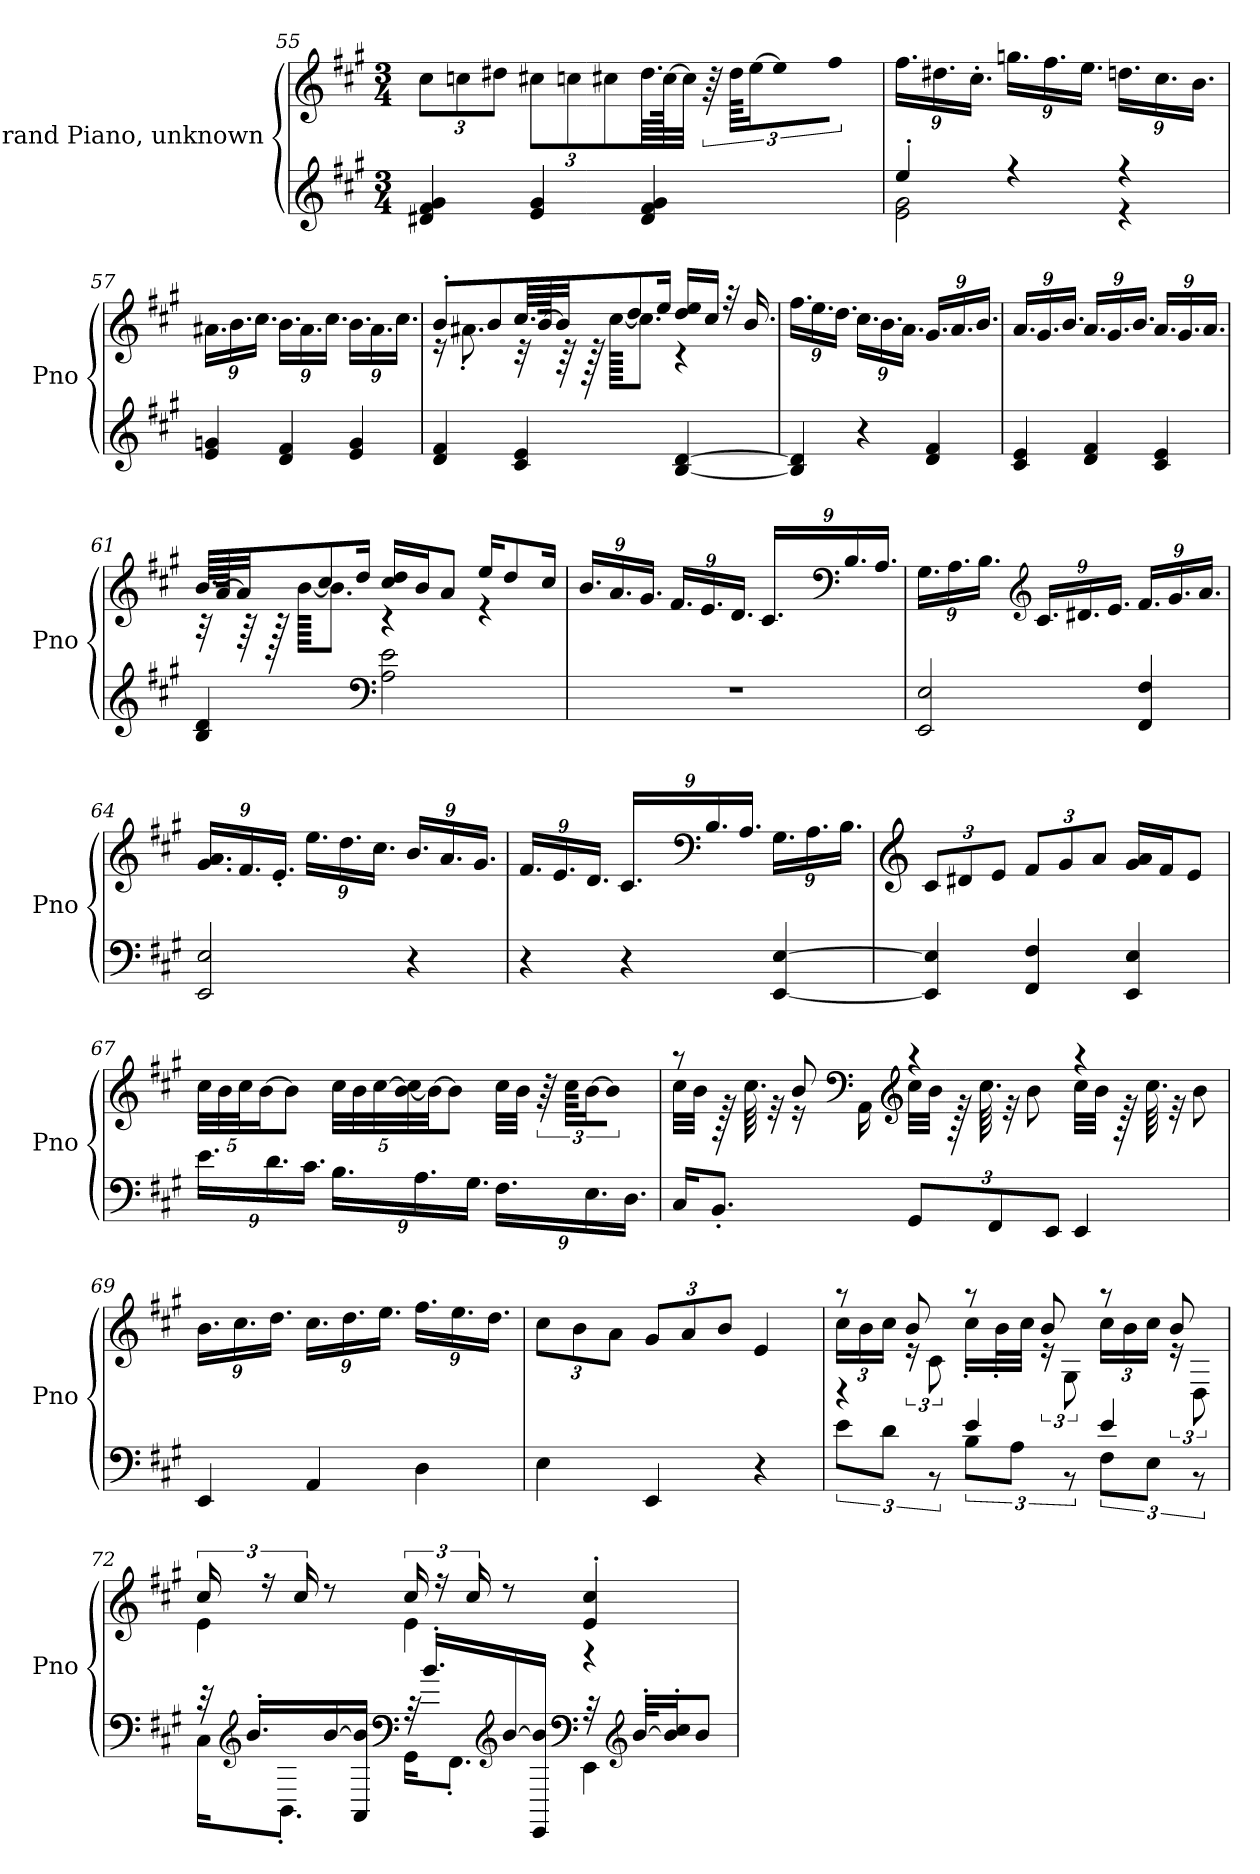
**kern	**kern
*part1	*part1
*staff2	*staff1
*I"Grand Piano, unknown	*
*I'Pno	*
*clefG2	*clefG2
*k[f#c#g#]	*k[f#c#g#]
*M3/4	*M3/4
*	*Xbrackettup
=55	=55
4d#X/ 4f#/ 4g#/	12cc#\L
.	12ccn\
.	12dd#X\J
4e/ 4g#/	12cc#X\L
.	12ccn\
.	12cc#X\
4d#/ 4f#/ 4g#/	64.dd#\LLL
.	[128cc#\JK
.	32cc#\JJJ]
*	*brackettup
.	96r
.	96dd#\KKLL
.	[24ee\
.	16ee\]
.	16ff#\JJ
!!LO:LB:g=z
=56	=56
*^	*
*	*	*Xbrackettup
4ee'/	2e\ 2g#\	18.ff#\LL
.	.	18.dd#X\
.	.	18.cc#'\JJ
4r	.	18.ggn\LL
.	.	18.ff#\
.	.	18.ee\JJ
4r	4r	18.ddn\LL
.	.	18.cc#\
.	.	18.b\JJ
*v	*v	*
=57	=57
4e/ 4gn/	18.a#X\LL
.	18.b\
.	18.cc#\JJ
4d/ 4f#/	18.b\LL
.	18.a#\
.	18.cc#\JJ
4e/ 4g/	18.b\LL
.	18.a#\
.	18.cc#\JJ
!!LO:LB:g=z
=58	=58
*	*^
4d/ 4f#/	8b'/L	16r
.	.	8.a#X'\
.	8b/	.
4c#/ 4e/	64.cc#/LLL	32r
.	[128b/JK	.
.	32b/JJ]	64r
.	.	128r
.	.	[128cc#\KKKKL
.	8dd/	8.cc#\J]
.	16ee/Jk	.
[4B/ [4d/	16dd/ 16ee/LL	4r
.	16cc#/JJ	.
.	32r	.
.	16.b/	.
*	*v	*v
=59	=59
4B/] 4d/]	18.ff#\LL
.	18.ee\
.	18.dd\JJ
4r	18.cc#\LL
.	18.b\
.	18.a\JJ
4d/ 4f#/	18.g#/LL
.	18.a/
.	18.b/JJ
=60	=60
4c#/ 4e/	18.a/LL
.	18.g#/
.	18.b/JJ
4d/ 4f#/	18.a/LL
.	18.g#/
.	18.b/JJ
4c#/ 4e/	18.a/LL
.	18.g#/
.	18.a/JJ
!!LO:LB:g=z
=61	=61
*	*^
4B/ 4d/	64.b/LLLL	32r
.	[128a/JK	.
.	32a/JJ]	64r
.	.	128r
.	.	[128b\KKKKL
.	8cc#/	8.b\J]
.	16dd/Jk	.
*clefF4	*	*
2A\ 2e\	16cc#/ 16dd/LL	4r
.	16b/J	.
.	8a/J	.
.	16ee/KL	4r
.	8dd/	.
.	16cc#/Jk	.
*	*v	*v
=62	=62
2.r	18.b/LL
.	18.a/
.	18.g#/JJ
.	18.f#/LL
.	18.e/
.	18.d/JJ
.	18.c#/LL
*	*clefF4
.	18.B/
.	18.A/JJ
=63	=63
2EE/ 2E/	18.G#\LL
.	18.A\
.	18.B\JJ
*	*clefG2
.	18.c#/LL
.	18.d#X/
.	18.e/JJ
4FF#/ 4F#/	18.f#/LL
.	18.g#/
.	18.a/JJ
!!LO:LB:g=z
=64	=64
2EE/ 2E/	18.g#/ 18.a/LL
.	18.f#/
.	18.e'/JJ
.	18.ee\LL
.	18.dd\
.	18.cc#\JJ
4r	18.b/LL
.	18.a/
.	18.g#/JJ
=65	=65
4r	18.f#/LL
.	18.e/
.	18.d/JJ
4r	18.c#/LL
*	*clefF4
.	18.B/
.	18.A/JJ
[4EE/ [4E/	18.G#\LL
.	18.A\
.	18.B\JJ
=66	=66
*	*clefG2
4EE/] 4E/]	12c#/L
.	12d#X/
.	12e/J
4FF#/ 4F#/	12f#/L
.	12g#/
.	12a/J
4EE/ 4E/	16g#/ 16a/LL
.	16f#/J
.	8e/J
!!LO:LB:g=z
=67	=67
*Xbrackettup	*
18.e\LL	40cc#\LLL
.	40b\
.	40cc#\J
.	[20b\J
18.d\	.
.	8b\J]
18.c#\JJ	.
18.B\LL	40cc#\LLL
.	40b\
.	[40cc#\
.	[40b\ 40cc#\]
18.A\	.
.	40b\JJ_
.	8b\J]
18.G#\JJ	.
18.F#\LL	32cc#\LLL
.	32b\JJJ
*	*brackettup
.	96r
.	96cc#\KKLL
18.E\	[24b\J
.	8b\J]
18.D\JJ	.
!!LO:PB:g=z
=68	=68
*	*^
16C#/KL	8r	32cc#\LLL
.	.	32b\JJJ
8.BB'/J	.	128r
.	.	64.cc#\
.	.	32r
.	8b/	16r
*	*clefF4	*
.	.	16AA\
*	*clefG2	*
12GG#/L	4r	32cc#\LLL
.	.	32b\JJJ
.	.	128r
.	.	64.cc#\
12FF#/	.	.
.	.	32r
.	.	8b\
12EE/J	.	.
4EE/	4r	32cc#\LLL
.	.	32b\JJJ
.	.	128r
.	.	64.cc#\
.	.	32r
.	.	8b\
*	*v	*v
=69	=69
*	*Xbrackettup
4EE/	18.b\LL
.	18.cc#\
.	18.dd\JJ
4AA/	18.cc#\LL
.	18.dd\
.	18.ee\JJ
4D\	18.ff#\LL
.	18.ee\
.	18.dd\JJ
=70	=70
4E\	12cc#\L
.	12b\
.	12a\J
4EE/	12g#/L
.	12a/
.	12b/J
4r	4e/
!!LO:LB:g=z
=71	=71
*^	*
*	*brackettup	*
*	*	*^
4r	12e\L	8r	24cc#\LL
.	.	.	24b\
.	12d\J	.	24cc#\JJ
*	*	*	*brackettup
.	.	8b/	24r
.	12r	.	12c#\
4e/	12B\L	8r	16cc#'\LL
.	.	.	32b'\L
.	12A\J	.	.
.	.	.	32cc#\JJJ
.	.	8b/	24r
.	12r	.	12G#\
*	*	*	*Xbrackettup
4e/	12F#\L	8r	24cc#\LL
.	.	.	24b\
.	12E\J	.	24cc#\JJ
*	*	*	*brackettup
.	.	8b/	24r
.	12r	.	12D\
!!LO:LB:g=z	!!
=72	=72	=72	=72
32r	16C#\KL	24cc#/	4e\
*clefG2	*	*	*
16.b'/LL	.	.	.
.	.	24r	.
.	8.BB'\J	.	.
.	.	24cc#/	.
[16b/	.	8r	.
16AA/ 16b/]JJ	.	.	.
*clefF4	*	*	*
32r	16GG#\KL	24cc#/	4e\
16.b'/LL	.	.	.
.	.	24r	.
.	8.FF#'\J	.	.
.	.	24cc#/	.
*clefG2	*	*	*
[16b/	.	8r	.
16EE/ 16b/]JJ	.	.	.
*clefF4	*	*	*
32r	4EE\	4e/' 4cc#/'	4r
*clefG2	*	*	*
[32b'/KLL	.	.	.
16b/]' 16cc#/'J	.	.	.
8b/J	.	.	.
*v	*v	*	*
*	*v	*v
=	=
*-	*-
